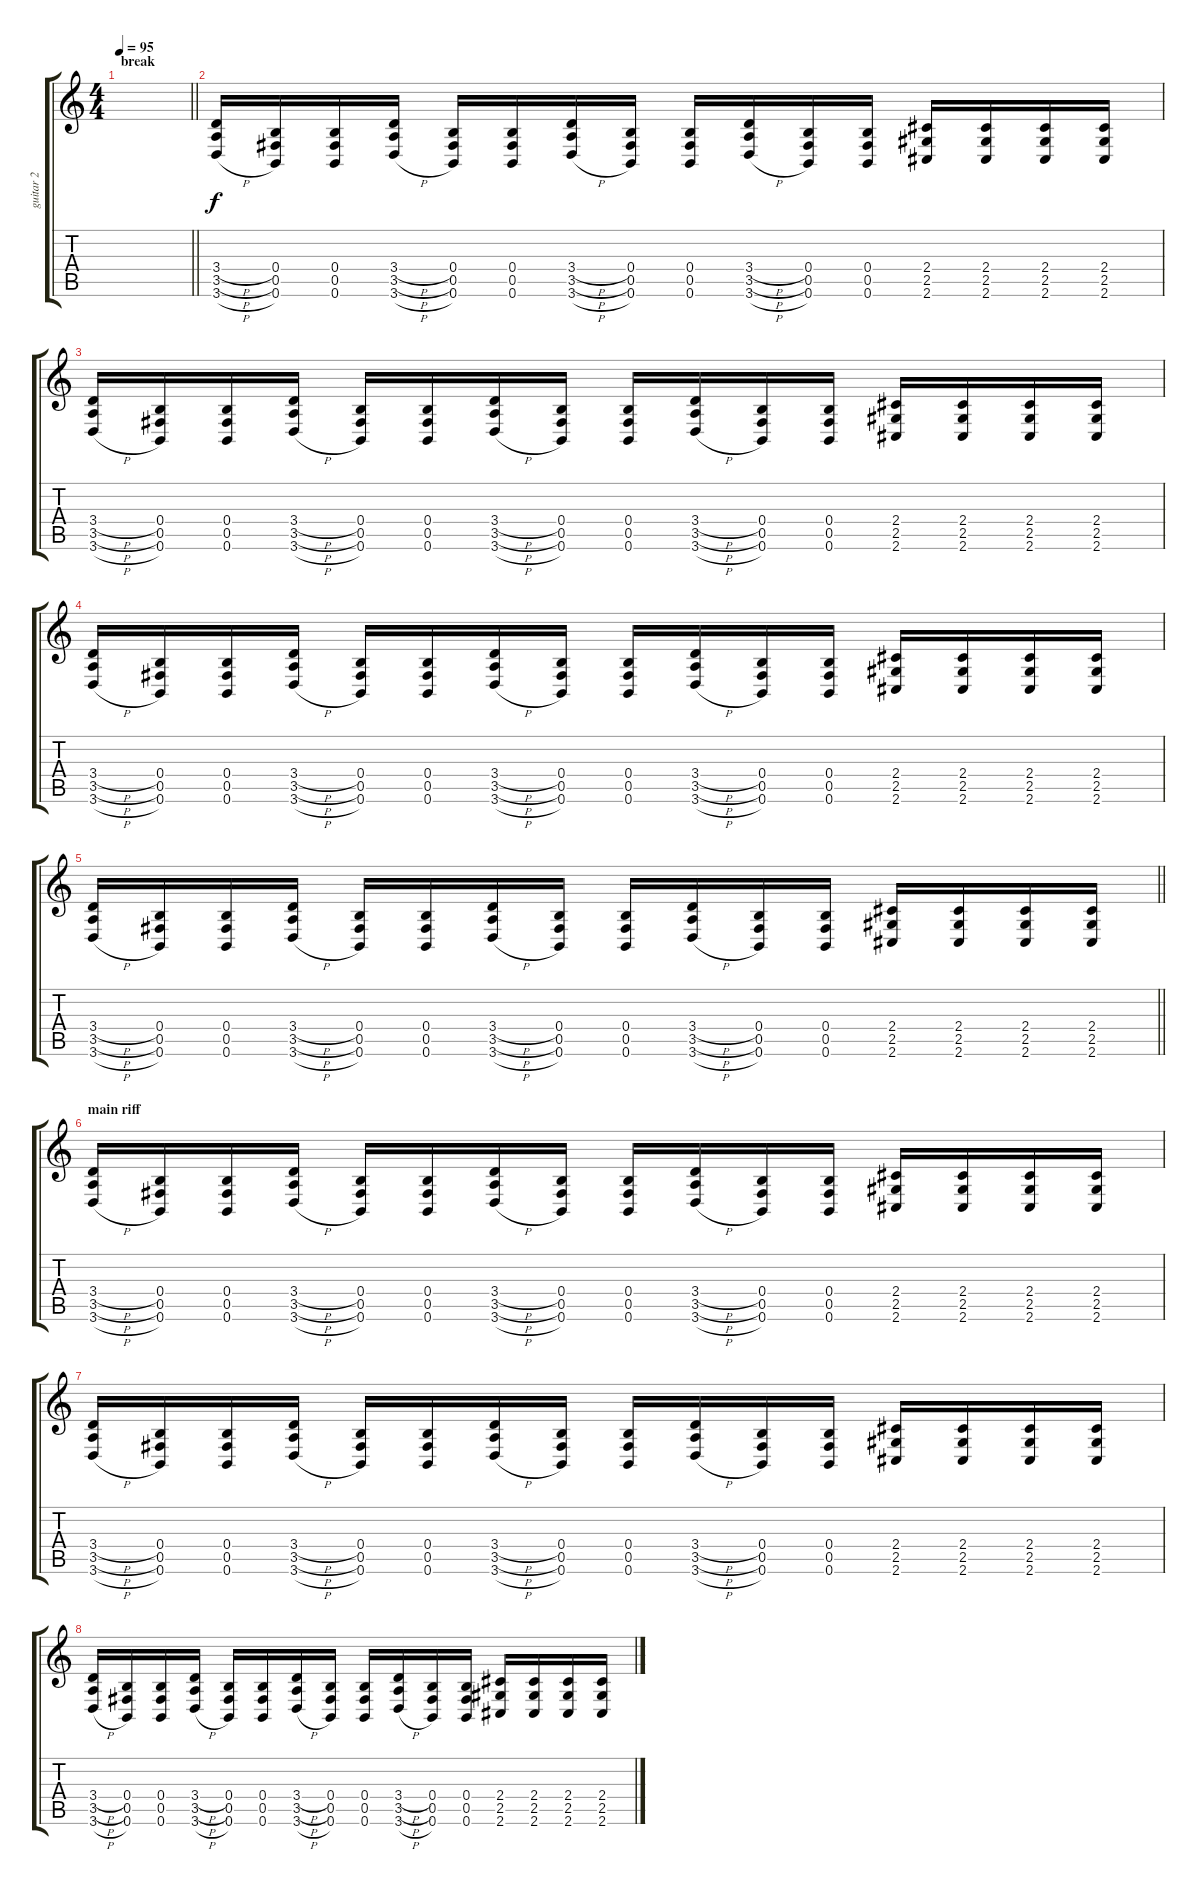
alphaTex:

\track ("guitar 2" "guitar 2") {instrument distortionguitar}
\staff {score tabs}
\tuning (Db4 Ab3 E3 B2 Gb2 B1) {hide}
\ts (4 4)
\section ("" "break")
\tempo 95
\clef g2
\barLineRight lightlight
\ks c
|
\section ("" "")
(3.4{h} 3.5{h} 3.6{h}).16 (0.4 0.5 0.6).16 (0.4 0.5 0.6).16 (3.4{h} 3.5{h} 3.6{h}).16 (0.4 0.5 0.6).16 (0.4 0.5 0.6).16 (3.4{h} 3.5{h} 3.6{h}).16 (0.4 0.5 0.6).16 (0.4 0.5 0.6).16 (3.4{h} 3.5{h} 3.6{h}).16 (0.4 0.5 0.6).16 (0.4 0.5 0.6).16 (2.4 2.5 2.6).16 (2.4 2.5 2.6).16 (2.4 2.5 2.6).16 (2.4 2.5 2.6).16 |
(3.4{h} 3.5{h} 3.6{h}).16 (0.4 0.5 0.6).16 (0.4 0.5 0.6).16 (3.4{h} 3.5{h} 3.6{h}).16 (0.4 0.5 0.6).16 (0.4 0.5 0.6).16 (3.4{h} 3.5{h} 3.6{h}).16 (0.4 0.5 0.6).16 (0.4 0.5 0.6).16 (3.4{h} 3.5{h} 3.6{h}).16 (0.4 0.5 0.6).16 (0.4 0.5 0.6).16 (2.4 2.5 2.6).16 (2.4 2.5 2.6).16 (2.4 2.5 2.6).16 (2.4 2.5 2.6).16 |
(3.4{h} 3.5{h} 3.6{h}).16 (0.4 0.5 0.6).16 (0.4 0.5 0.6).16 (3.4{h} 3.5{h} 3.6{h}).16 (0.4 0.5 0.6).16 (0.4 0.5 0.6).16 (3.4{h} 3.5{h} 3.6{h}).16 (0.4 0.5 0.6).16 (0.4 0.5 0.6).16 (3.4{h} 3.5{h} 3.6{h}).16 (0.4 0.5 0.6).16 (0.4 0.5 0.6).16 (2.4 2.5 2.6).16 (2.4 2.5 2.6).16 (2.4 2.5 2.6).16 (2.4 2.5 2.6).16 |
\barLineRight lightlight
(3.4{h} 3.5{h} 3.6{h}).16 (0.4 0.5 0.6).16 (0.4 0.5 0.6).16 (3.4{h} 3.5{h} 3.6{h}).16 (0.4 0.5 0.6).16 (0.4 0.5 0.6).16 (3.4{h} 3.5{h} 3.6{h}).16 (0.4 0.5 0.6).16 (0.4 0.5 0.6).16 (3.4{h} 3.5{h} 3.6{h}).16 (0.4 0.5 0.6).16 (0.4 0.5 0.6).16 (2.4 2.5 2.6).16 (2.4 2.5 2.6).16 (2.4 2.5 2.6).16 (2.4 2.5 2.6).16 |
\section ("" "main riff")
(3.4{h} 3.5{h} 3.6{h}).16 (0.4 0.5 0.6).16 (0.4 0.5 0.6).16 (3.4{h} 3.5{h} 3.6{h}).16 (0.4 0.5 0.6).16 (0.4 0.5 0.6).16 (3.4{h} 3.5{h} 3.6{h}).16 (0.4 0.5 0.6).16 (0.4 0.5 0.6).16 (3.4{h} 3.5{h} 3.6{h}).16 (0.4 0.5 0.6).16 (0.4 0.5 0.6).16 (2.4 2.5 2.6).16 (2.4 2.5 2.6).16 (2.4 2.5 2.6).16 (2.4 2.5 2.6).16 |
(3.4{h} 3.5{h} 3.6{h}).16 (0.4 0.5 0.6).16 (0.4 0.5 0.6).16 (3.4{h} 3.5{h} 3.6{h}).16 (0.4 0.5 0.6).16 (0.4 0.5 0.6).16 (3.4{h} 3.5{h} 3.6{h}).16 (0.4 0.5 0.6).16 (0.4 0.5 0.6).16 (3.4{h} 3.5{h} 3.6{h}).16 (0.4 0.5 0.6).16 (0.4 0.5 0.6).16 (2.4 2.5 2.6).16 (2.4 2.5 2.6).16 (2.4 2.5 2.6).16 (2.4 2.5 2.6).16 |
(3.4{h} 3.5{h} 3.6{h}).16 (0.4 0.5 0.6).16 (0.4 0.5 0.6).16 (3.4{h} 3.5{h} 3.6{h}).16 (0.4 0.5 0.6).16 (0.4 0.5 0.6).16 (3.4{h} 3.5{h} 3.6{h}).16 (0.4 0.5 0.6).16 (0.4 0.5 0.6).16 (3.4{h} 3.5{h} 3.6{h}).16 (0.4 0.5 0.6).16 (0.4 0.5 0.6).16 (2.4 2.5 2.6).16 (2.4 2.5 2.6).16 (2.4 2.5 2.6).16 (2.4 2.5 2.6).16
